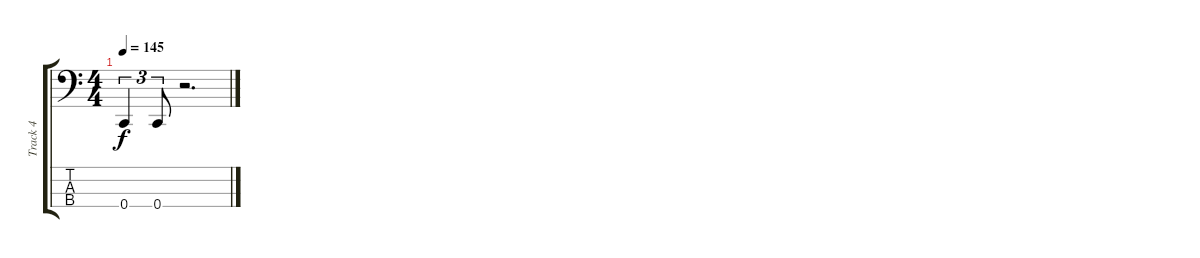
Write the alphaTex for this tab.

\track ("Track 4" "Track 4") {instrument electricbasspick}
\staff {score tabs}
\tuning (F2 C2 G1 C1) {hide}
\ts (4 4)
\tempo 145
\clef f4
\ks c
0.4.4{tu (3 2) dy f} 0.4.8{tu (3 2)} r.2{d}
